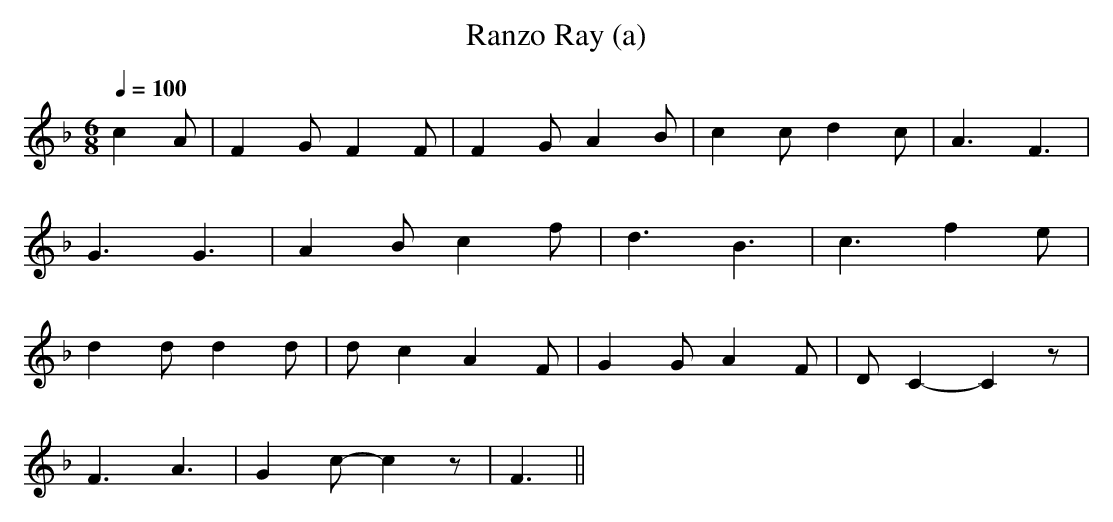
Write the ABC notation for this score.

X:1
T:Ranzo Ray (a)
M:6/8
L:1/8
Q:1/4=100
K:F
c2A|\
F2G F2F|F2G A2B|c2c d2c|A3  F3 |
G3  G3 |A2B c2f|d3  B3 |c3  f2e|
d2d d2d|dc2 A2F|G2G A2F|DC2-C2z|
F3  A3 |G2c-c2z|F3 ||
